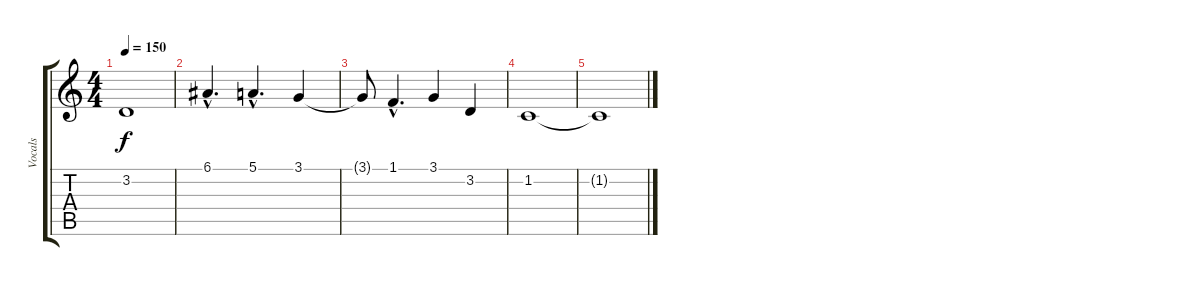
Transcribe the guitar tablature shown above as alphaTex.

\track ("Vocals" "Vocals") {instrument lead6voice}
\staff {score tabs}
\tuning (E4 B3 G3 D3 A2 E2) {hide}
\ts (4 4)
\tempo 150
\clef g2
\ks c
3.2{t}.1{dy f} |
6.1{hac}.4{d} 5.1{hac}.4{d} 3.1.4 |
3.1{t}.8 1.1{hac}.4{d} 3.1.4 3.2.4 |
1.2.1 |
1.2{t}.1
